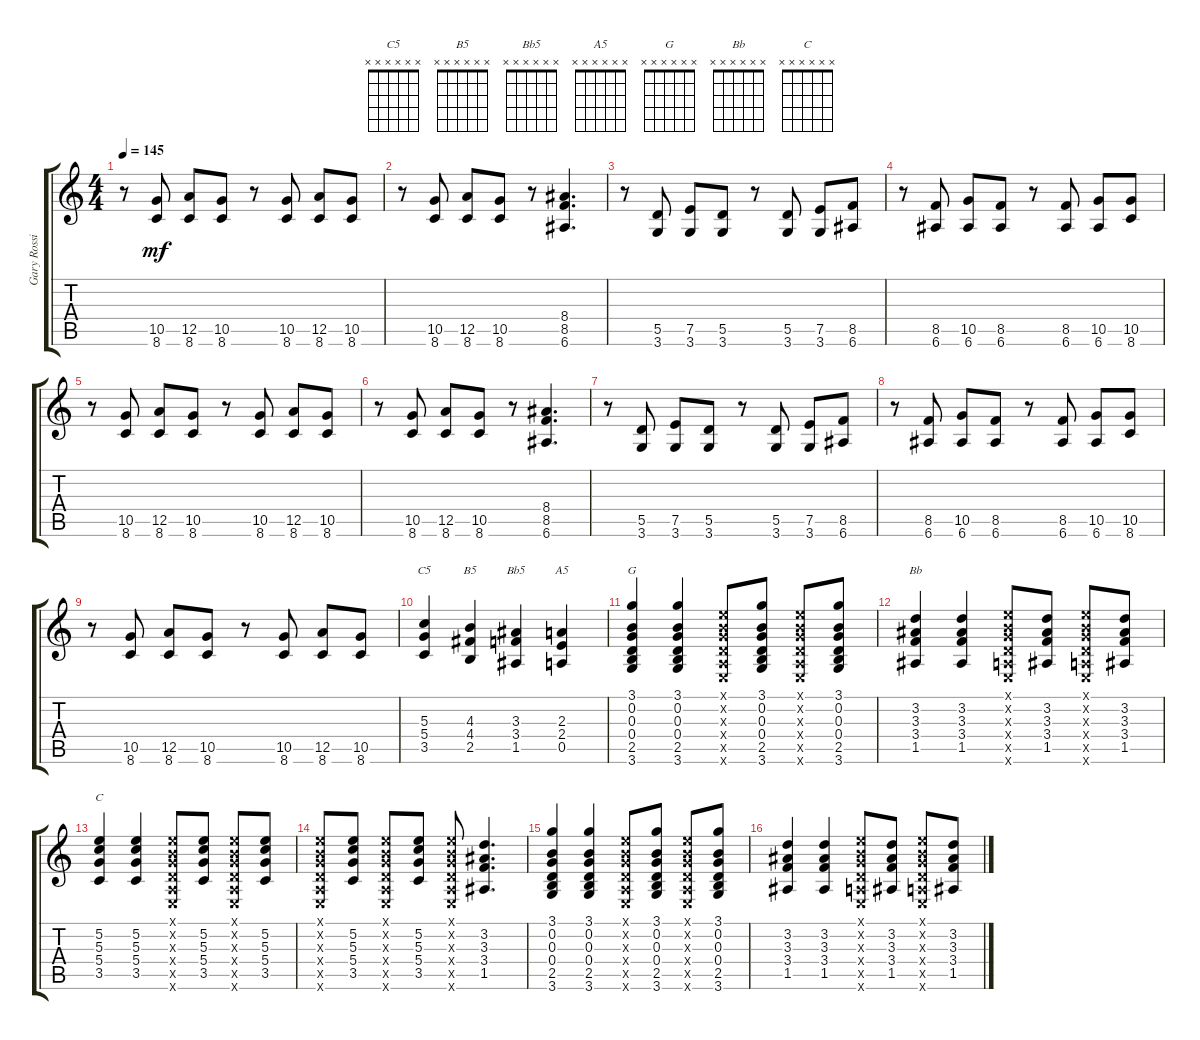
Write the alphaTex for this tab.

\track ("Gary Rossington (Slide/Rythm Guitar)" "Gary Rossi") {instrument overdrivenguitar}
\staff {score tabs}
\tuning (E4 B3 G3 D3 A2 E2) {hide}
\chord ("C5" x x x x x x)
\chord ("B5" x x x x x x)
\chord ("Bb5" x x x x x x)
\chord ("A5" x x x x x x)
\chord ("G" x x x x x x)
\chord ("Bb" x x x x x x)
\chord ("C" x x x x x x)
\ts (4 4)
\tempo 145
\clef g2
\ks c
r.8{dy mf} (10.5 8.6).8 (12.5 8.6).8 (10.5 8.6).8 r.8 (10.5 8.6).8 (12.5 8.6).8 (10.5 8.6).8 |
r.8 (10.5 8.6).8 (12.5 8.6).8 (10.5 8.6).8 r.8 (8.4 8.5 6.6).4{d} |
r.8 (5.5 3.6).8 (7.5 3.6).8 (5.5 3.6).8 r.8 (5.5 3.6).8 (7.5 3.6).8 (8.5 6.6).8 |
r.8 (8.5 6.6).8 (10.5 6.6).8 (8.5 6.6).8 r.8 (8.5 6.6).8 (10.5 6.6).8 (10.5 8.6).8 |
r.8 (10.5 8.6).8 (12.5 8.6).8 (10.5 8.6).8 r.8 (10.5 8.6).8 (12.5 8.6).8 (10.5 8.6).8 |
r.8 (10.5 8.6).8 (12.5 8.6).8 (10.5 8.6).8 r.8 (8.4 8.5 6.6).4{d} |
r.8 (5.5 3.6).8 (7.5 3.6).8 (5.5 3.6).8 r.8 (5.5 3.6).8 (7.5 3.6).8 (8.5 6.6).8 |
r.8 (8.5 6.6).8 (10.5 6.6).8 (8.5 6.6).8 r.8 (8.5 6.6).8 (10.5 6.6).8 (10.5 8.6).8 |
r.8 (10.5 8.6).8 (12.5 8.6).8 (10.5 8.6).8 r.8 (10.5 8.6).8 (12.5 8.6).8 (10.5 8.6).8 |
(5.3 5.4 3.5).4{ch "C5"} (4.3 4.4 2.5).4{ch "B5"} (3.3 3.4 1.5).4{ch "Bb5"} (2.3 2.4 0.5).4{ch "A5"} |
(3.1 0.2 0.3 0.4 2.5 3.6).4{ch "G"} (3.1 0.2 0.3 0.4 2.5 3.6).4 (0.1{x} 0.2{x} 0.3{x} 0.4{x} 0.5{x} 0.6{x}).8 (3.1 0.2 0.3 0.4 2.5 3.6).8 (0.1{x} 0.2{x} 0.3{x} 0.4{x} 0.5{x} 0.6{x}).8 (3.1 0.2 0.3 0.4 2.5 3.6).8 |
(3.2 3.3 3.4 1.5).4{ch "Bb"} (3.2 3.3 3.4 1.5).4 (0.1{x} 0.2{x} 0.3{x} 0.4{x} 0.5{x} 0.6{x}).8 (3.2 3.3 3.4 1.5).8 (0.1{x} 0.2{x} 0.3{x} 0.4{x} 0.5{x} 0.6{x}).8 (3.2 3.3 3.4 1.5).8 |
(5.2 5.3 5.4 3.5).4{ch "C"} (5.2 5.3 5.4 3.5).4 (0.1{x} 0.2{x} 0.3{x} 0.4{x} 0.5{x} 0.6{x}).8 (5.2 5.3 5.4 3.5).8 (0.1{x} 0.2{x} 0.3{x} 0.4{x} 0.5{x} 0.6{x}).8 (5.2 5.3 5.4 3.5).8 |
(0.1{x} 0.2{x} 0.3{x} 0.4{x} 0.5{x} 0.6{x}).8 (5.2 5.3 5.4 3.5).8 (0.1{x} 0.2{x} 0.3{x} 0.4{x} 0.5{x} 0.6{x}).8 (5.2 5.3 5.4 3.5).8 (0.1{x} 0.2{x} 0.3{x} 0.4{x} 0.5{x} 0.6{x}).8 (3.2 3.3 3.4 1.5).4{d} |
(3.1 0.2 0.3 0.4 2.5 3.6).4 (3.1 0.2 0.3 0.4 2.5 3.6).4 (0.1{x} 0.2{x} 0.3{x} 0.4{x} 0.5{x} 0.6{x}).8 (3.1 0.2 0.3 0.4 2.5 3.6).8 (0.1{x} 0.2{x} 0.3{x} 0.4{x} 0.5{x} 0.6{x}).8 (3.1 0.2 0.3 0.4 2.5 3.6).8 |
(3.2 3.3 3.4 1.5).4 (3.2 3.3 3.4 1.5).4 (0.1{x} 0.2{x} 0.3{x} 0.4{x} 0.5{x} 0.6{x}).8 (3.2 3.3 3.4 1.5).8 (0.1{x} 0.2{x} 0.3{x} 0.4{x} 0.5{x} 0.6{x}).8 (3.2 3.3 3.4 1.5).8
